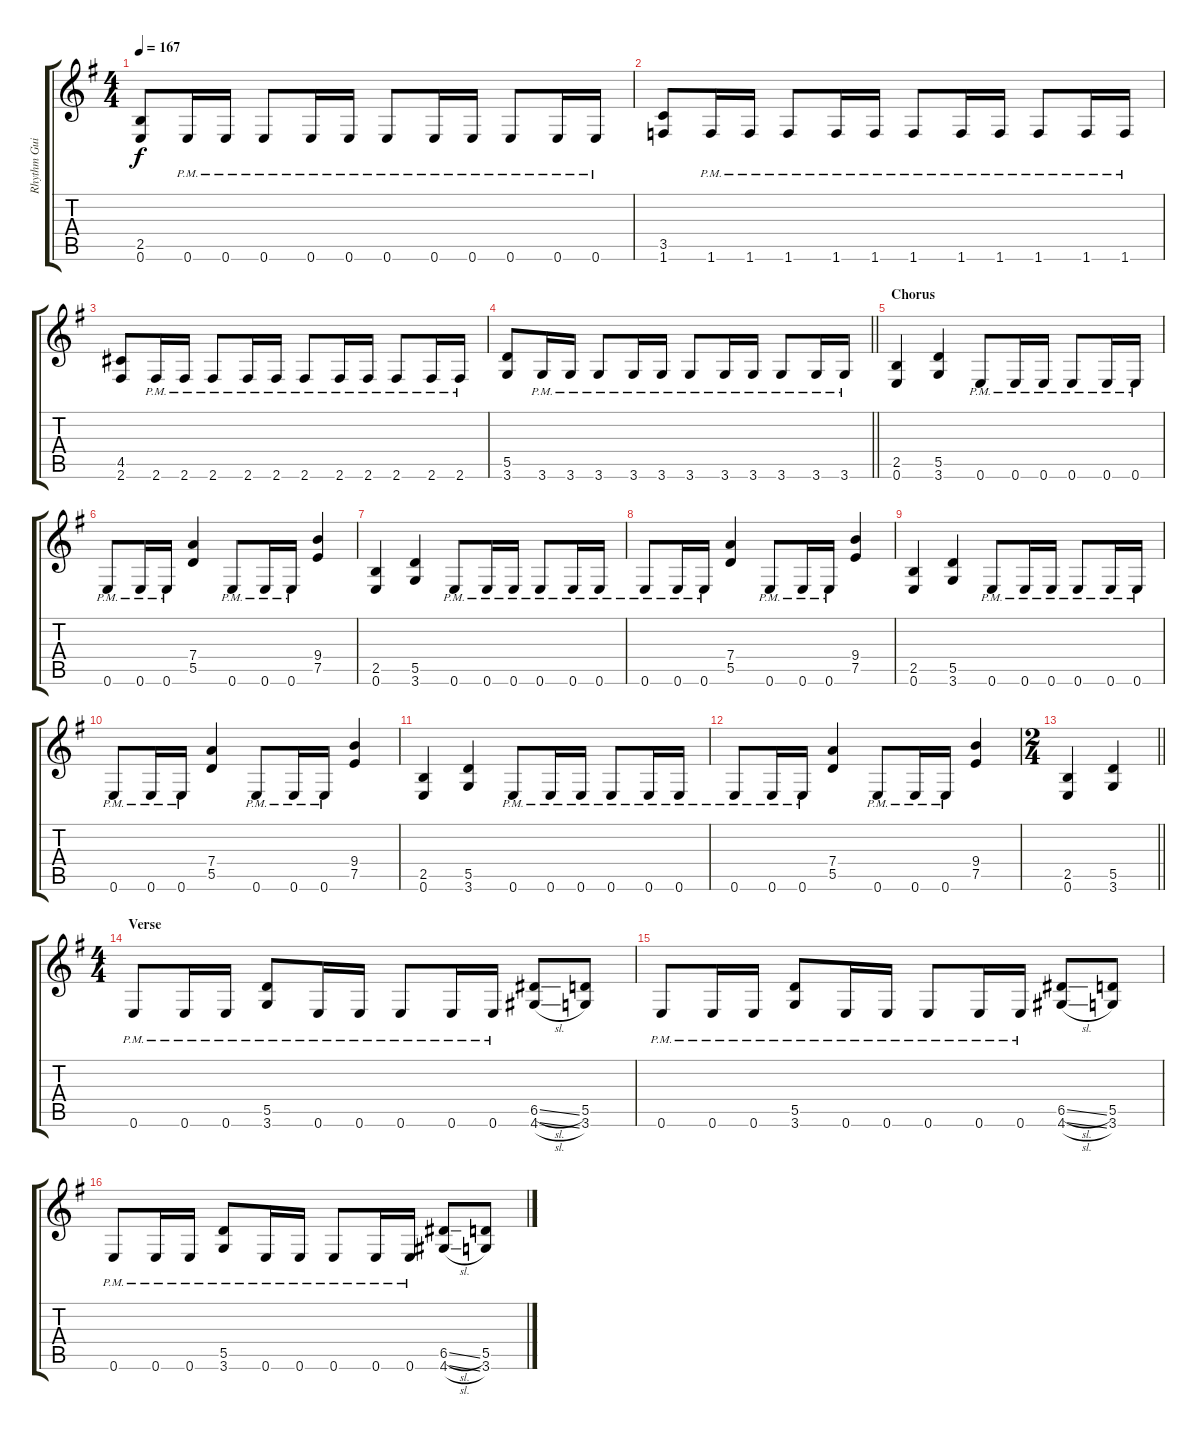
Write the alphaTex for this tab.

\track ("Rhythm Guitar" "Rhythm Gui") {instrument distortionguitar}
\staff {score tabs}
\tuning (E4 B3 G3 D3 A2 E2) {hide}
\ts (4 4)
\tempo 167
\clef g2
\ks g
(2.5 0.6).8{dy f} 0.6{pm}.16 0.6{pm}.16 0.6{pm}.8 0.6{pm}.16 0.6{pm}.16 0.6{pm}.8 0.6{pm}.16 0.6{pm}.16 0.6{pm}.8 0.6{pm}.16 0.6{pm}.16 |
(3.5 1.6).8 1.6{pm}.16 1.6{pm}.16 1.6{pm}.8 1.6{pm}.16 1.6{pm}.16 1.6{pm}.8 1.6{pm}.16 1.6{pm}.16 1.6{pm}.8 1.6{pm}.16 1.6{pm}.16 |
(4.5 2.6).8 2.6{pm}.16 2.6{pm}.16 2.6{pm}.8 2.6{pm}.16 2.6{pm}.16 2.6{pm}.8 2.6{pm}.16 2.6{pm}.16 2.6{pm}.8 2.6{pm}.16 2.6{pm}.16 |
\barLineRight lightlight
(5.5 3.6).8 3.6{pm}.16 3.6{pm}.16 3.6{pm}.8 3.6{pm}.16 3.6{pm}.16 3.6{pm}.8 3.6{pm}.16 3.6{pm}.16 3.6{pm}.8 3.6{pm}.16 3.6{pm}.16 |
\section ("" "Chorus")
(2.5 0.6).4 (5.5 3.6).4 0.6{pm}.8 0.6{pm}.16 0.6{pm}.16 0.6{pm}.8 0.6{pm}.16 0.6{pm}.16 |
0.6{pm}.8 0.6{pm}.16 0.6{pm}.16 (7.4 5.5).4 0.6{pm}.8 0.6{pm}.16 0.6{pm}.16 (9.4 7.5).4 |
(2.5 0.6).4 (5.5 3.6).4 0.6{pm}.8 0.6{pm}.16 0.6{pm}.16 0.6{pm}.8 0.6{pm}.16 0.6{pm}.16 |
0.6{pm}.8 0.6{pm}.16 0.6{pm}.16 (7.4 5.5).4 0.6{pm}.8 0.6{pm}.16 0.6{pm}.16 (9.4 7.5).4 |
(2.5 0.6).4 (5.5 3.6).4 0.6{pm}.8 0.6{pm}.16 0.6{pm}.16 0.6{pm}.8 0.6{pm}.16 0.6{pm}.16 |
0.6{pm}.8 0.6{pm}.16 0.6{pm}.16 (7.4 5.5).4 0.6{pm}.8 0.6{pm}.16 0.6{pm}.16 (9.4 7.5).4 |
(2.5 0.6).4 (5.5 3.6).4 0.6{pm}.8 0.6{pm}.16 0.6{pm}.16 0.6{pm}.8 0.6{pm}.16 0.6{pm}.16 |
0.6{pm}.8 0.6{pm}.16 0.6{pm}.16 (7.4 5.5).4 0.6{pm}.8 0.6{pm}.16 0.6{pm}.16 (9.4 7.5).4 |
\ts (2 4)
\barLineRight lightlight
(2.5 0.6).4 (5.5 3.6).4 |
\ts (4 4)
\section ("" "Verse")
0.6{pm}.8 0.6{pm}.16 0.6{pm}.16 (5.5{pm} 3.6{pm}).8 0.6{pm}.16 0.6{pm}.16 0.6{pm}.8 0.6{pm}.16 0.6{pm}.16 (6.5{sl} 4.6{sl}).8 (5.5 3.6).8 |
0.6{pm}.8 0.6{pm}.16 0.6{pm}.16 (5.5{pm} 3.6{pm}).8 0.6{pm}.16 0.6{pm}.16 0.6{pm}.8 0.6{pm}.16 0.6{pm}.16 (6.5{sl} 4.6{sl}).8 (5.5 3.6).8 |
0.6{pm}.8 0.6{pm}.16 0.6{pm}.16 (5.5{pm} 3.6{pm}).8 0.6{pm}.16 0.6{pm}.16 0.6{pm}.8 0.6{pm}.16 0.6{pm}.16 (6.5{sl} 4.6{sl}).8 (5.5 3.6).8
